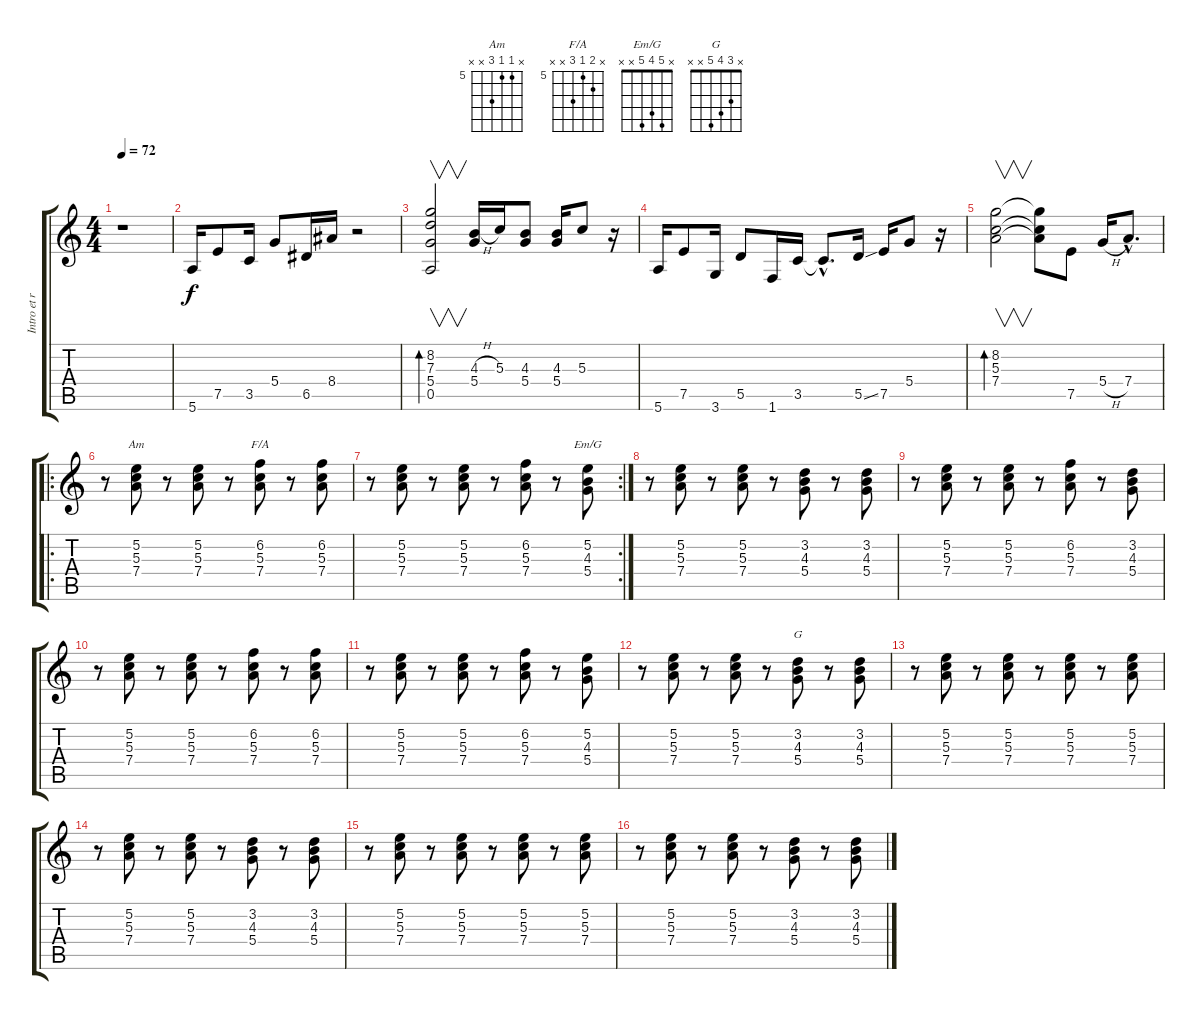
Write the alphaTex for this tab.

\track ("Intro et rythme" "Intro et r") {instrument electricguitarclean}
\staff {score tabs}
\tuning (E4 B3 G3 D3 A2 E2) {hide}
\chord ("Am" x 5 5 7 x x) {firstfret 5}
\chord ("F/A" x 6 5 7 x x) {firstfret 5}
\chord ("Em/G" x 5 4 5 x x)
\chord ("G" x 3 4 5 x x)
\ts (4 4)
\tempo 72
\clef g2
\ks c
r.1{dy f instrument electricguitarclean} |
5.6.16 7.5.8 3.5.16 5.4.8 6.5.16 8.4.16 r.2 |
(8.2 7.3 5.4 0.5).2{v bd 240} (4.3{h} 5.4).16 5.3.16 (4.3 5.4).8 (4.3 5.4).16 5.3.8 r.16 |
5.6.16 7.5.8 3.6.16 5.5.8 1.6.16 3.5.16 3.5{hac t}.8{d} 5.5{ss}.16 7.5.16 5.4.8 r.16 |
(8.2 5.3 7.4).2{v bd 240} (8.2{t} 5.3{t} 7.4{t}).8 7.5.8 5.4{h}.16 7.4{hac}.8{d} |
\ro
r.8 (5.2 5.3 7.4).8{ch "Am"} r.8 (5.2 5.3 7.4).8 r.8 (6.2 5.3 7.4).8{ch "F/A"} r.8 (6.2 5.3 7.4).8 |
\rc 2
r.8 (5.2 5.3 7.4).8 r.8 (5.2 5.3 7.4).8 r.8 (6.2 5.3 7.4).8 r.8 (5.2 4.3 5.4).8{ch "Em/G"} |
r.8 (5.2 5.3 7.4).8 r.8 (5.2 5.3 7.4).8 r.8 (3.2 4.3 5.4).8 r.8 (3.2 4.3 5.4).8 |
r.8 (5.2 5.3 7.4).8 r.8 (5.2 5.3 7.4).8 r.8 (6.2 5.3 7.4).8 r.8 (3.2 4.3 5.4).8 |
r.8 (5.2 5.3 7.4).8 r.8 (5.2 5.3 7.4).8 r.8 (6.2 5.3 7.4).8 r.8 (6.2 5.3 7.4).8 |
r.8 (5.2 5.3 7.4).8 r.8 (5.2 5.3 7.4).8 r.8 (6.2 5.3 7.4).8 r.8 (5.2 4.3 5.4).8 |
r.8 (5.2 5.3 7.4).8 r.8 (5.2 5.3 7.4).8 r.8 (3.2 4.3 5.4).8{ch "G"} r.8 (3.2 4.3 5.4).8 |
r.8 (5.2 5.3 7.4).8 r.8 (5.2 5.3 7.4).8 r.8 (5.2 5.3 7.4).8 r.8 (5.2 5.3 7.4).8 |
r.8 (5.2 5.3 7.4).8 r.8 (5.2 5.3 7.4).8 r.8 (3.2 4.3 5.4).8 r.8 (3.2 4.3 5.4).8 |
r.8 (5.2 5.3 7.4).8 r.8 (5.2 5.3 7.4).8 r.8 (5.2 5.3 7.4).8 r.8 (5.2 5.3 7.4).8 |
r.8 (5.2 5.3 7.4).8 r.8 (5.2 5.3 7.4).8 r.8 (3.2 4.3 5.4).8 r.8 (3.2 4.3 5.4).8
